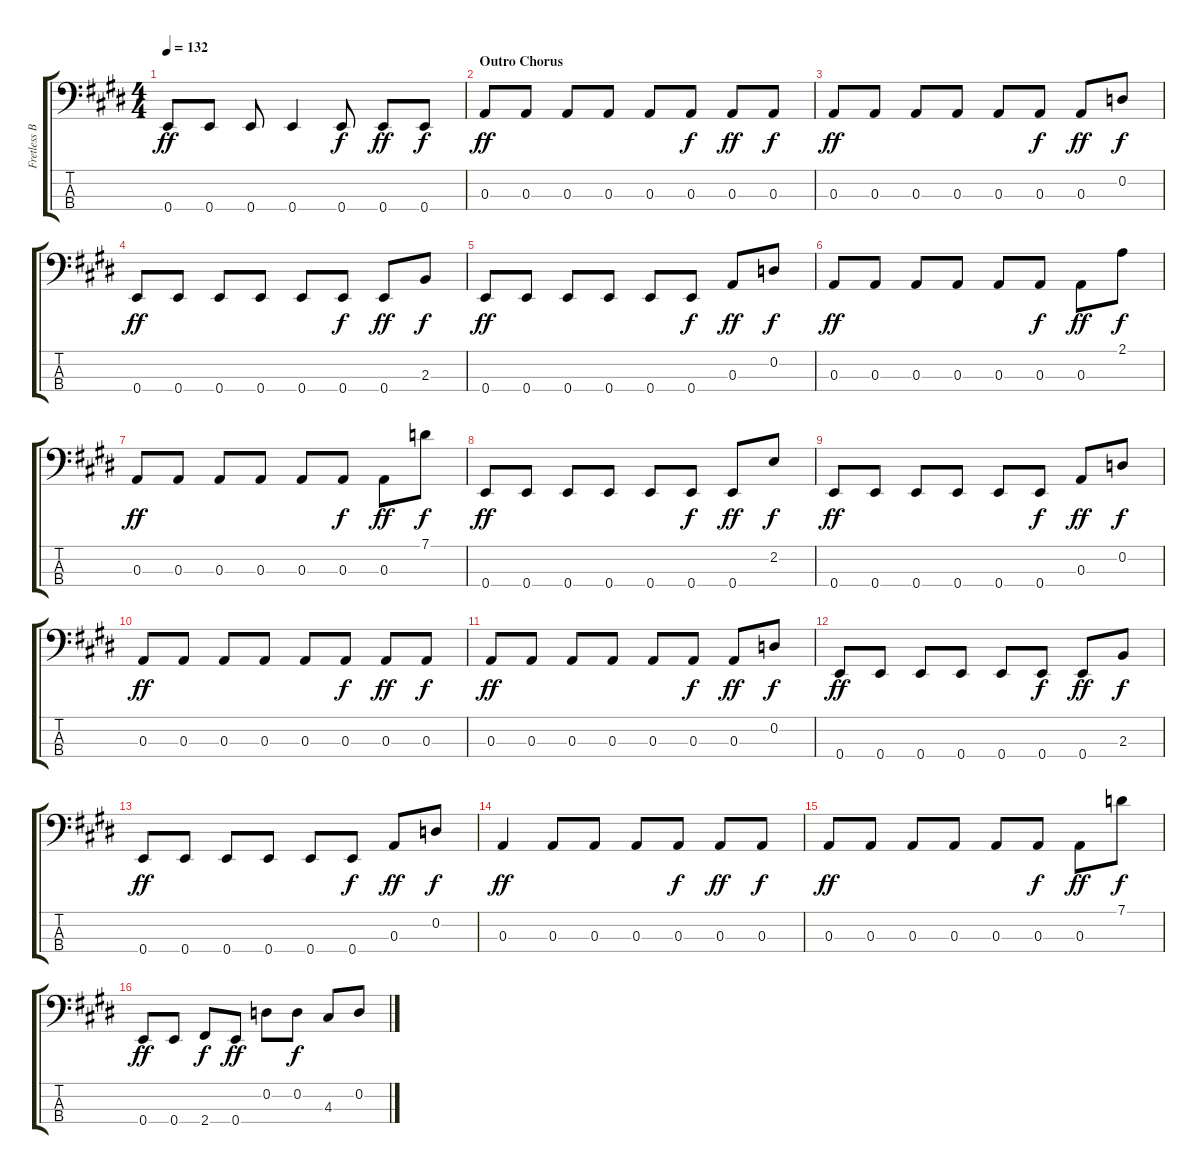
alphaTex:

\track ("Fretless Bass" "Fretless B") {instrument electricbassfinger}
\staff {score tabs}
\tuning (G2 D2 A1 E1) {hide}
\ts (4 4)
\tempo 132
\clef f4
\ks e
0.4.8{dy ff} 0.4.8 0.4.8 0.4.4 0.4.8{dy f} 0.4.8{dy ff} 0.4.8{dy f} |
\section ("" "Outro Chorus")
0.3.8{dy ff} 0.3.8 0.3.8 0.3.8 0.3.8 0.3.8{dy f} 0.3.8{dy ff} 0.3.8{dy f} |
0.3.8{dy ff} 0.3.8 0.3.8 0.3.8 0.3.8 0.3.8{dy f} 0.3.8{dy ff} 0.2.8{dy f} |
0.4.8{dy ff} 0.4.8 0.4.8 0.4.8 0.4.8 0.4.8{dy f} 0.4.8{dy ff} 2.3.8{dy f} |
0.4.8{dy ff} 0.4.8 0.4.8 0.4.8 0.4.8 0.4.8{dy f} 0.3.8{dy ff} 0.2.8{dy f} |
0.3.8{dy ff} 0.3.8 0.3.8 0.3.8 0.3.8 0.3.8{dy f} 0.3.8{dy ff} 2.1.8{dy f} |
0.3.8{dy ff} 0.3.8 0.3.8 0.3.8 0.3.8 0.3.8{dy f} 0.3.8{dy ff} 7.1.8{dy f} |
0.4.8{dy ff} 0.4.8 0.4.8 0.4.8 0.4.8 0.4.8{dy f} 0.4.8{dy ff} 2.2.8{dy f} |
0.4.8{dy ff} 0.4.8 0.4.8 0.4.8 0.4.8 0.4.8{dy f} 0.3.8{dy ff} 0.2.8{dy f} |
0.3.8{dy ff} 0.3.8 0.3.8 0.3.8 0.3.8 0.3.8{dy f} 0.3.8{dy ff} 0.3.8{dy f} |
0.3.8{dy ff} 0.3.8 0.3.8 0.3.8 0.3.8 0.3.8{dy f} 0.3.8{dy ff} 0.2.8{dy f} |
0.4.8{dy ff} 0.4.8 0.4.8 0.4.8 0.4.8 0.4.8{dy f} 0.4.8{dy ff} 2.3.8{dy f} |
0.4.8{dy ff} 0.4.8 0.4.8 0.4.8 0.4.8 0.4.8{dy f} 0.3.8{dy ff} 0.2.8{dy f} |
0.3.4{dy ff} 0.3.8 0.3.8 0.3.8 0.3.8{dy f} 0.3.8{dy ff} 0.3.8{dy f} |
0.3.8{dy ff} 0.3.8 0.3.8 0.3.8 0.3.8 0.3.8{dy f} 0.3.8{dy ff} 7.1.8{dy f} |
0.4.8{dy ff} 0.4.8 2.4.8{dy f} 0.4.8{dy ff} 0.2.8 0.2.8{dy f} 4.3.8 0.2.8
